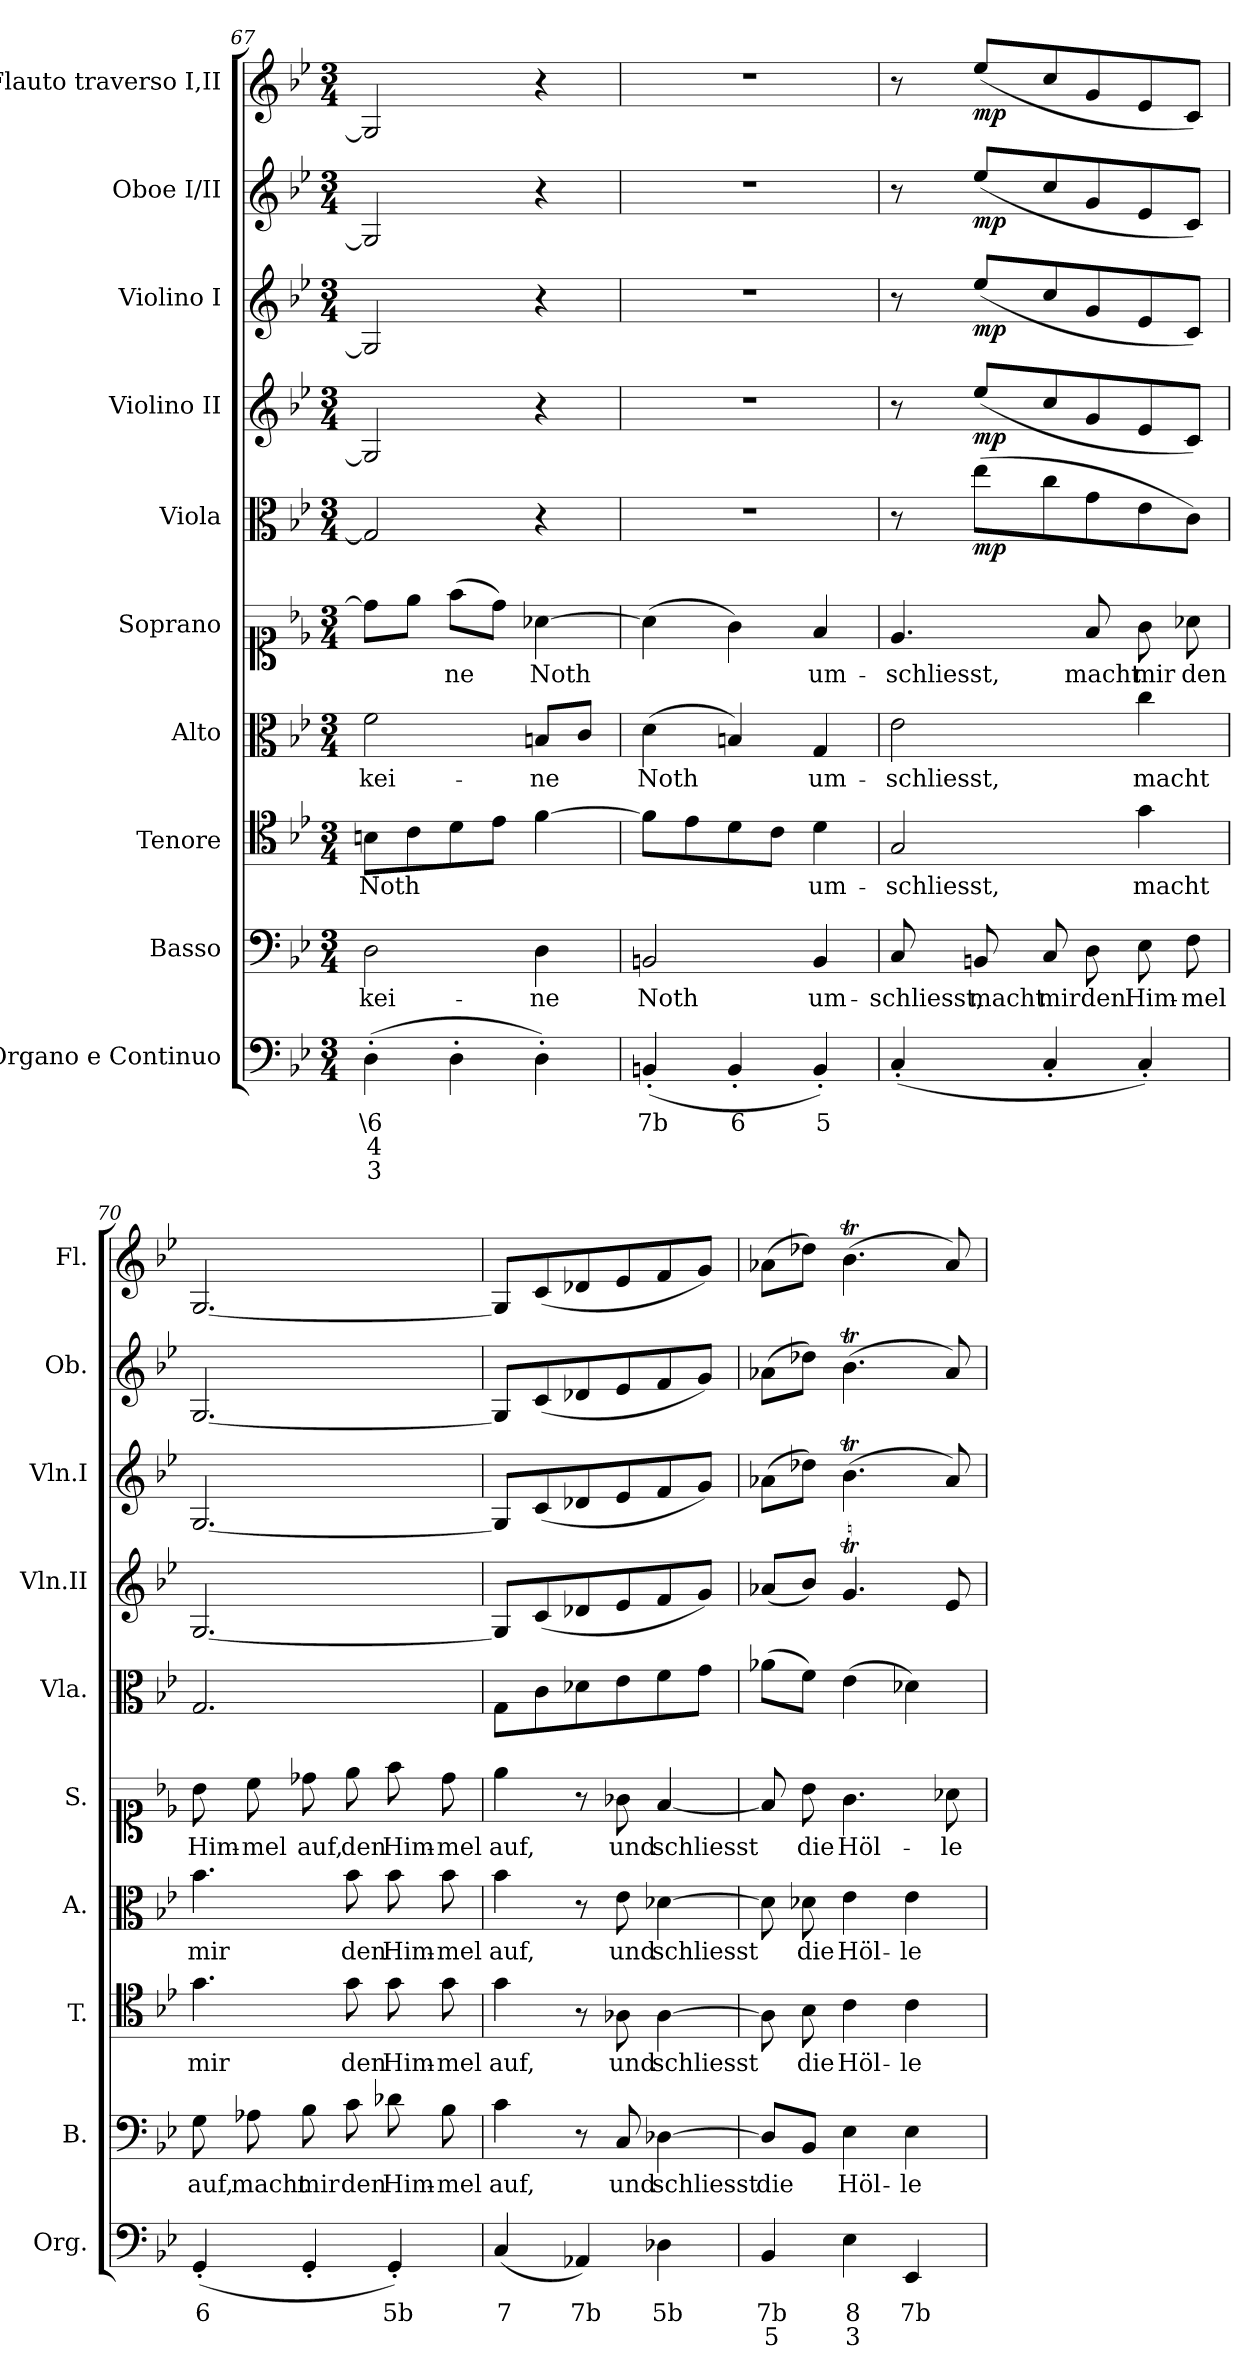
**kern	**text	**text	**text	**kern	**text	**kern	**text	**kern	**text	**kern	**text	**kern	**dynam	**kern	**dynam	**kern	**dynam	**kern	**dynam	**kern	**dynam
*part10	*part10	*part10	*part10	*part9	*part9	*part8	*part8	*part7	*part7	*part6	*part6	*part5	*part5	*part4	*part4	*part3	*part3	*part2	*part2	*part1	*part1
*staff10	*staff10	*staff10	*staff10	*staff9	*staff9	*staff8	*staff8	*staff7	*staff7	*staff6	*staff6	*staff5	*staff5	*staff4	*staff4	*staff3	*staff3	*staff2	*staff2	*staff1	*staff1
*I"Organo e  Continuo	*	*	*	*I"Basso	*	*I"Tenore	*	*I"Alto	*	*I"Soprano	*	*I"Viola	*	*I"Violino II	*	*I"Violino I	*	*I"Oboe I/II	*	*I"Flauto traverso I,II	*
*I'Org.	*	*	*	*I'B.	*	*I'T.	*	*I'A.	*	*I'S.	*	*I'Vla.	*	*I'Vln.II	*	*I'Vln.I	*	*I'Ob.	*	*I'Fl.	*
*clefF4	*	*	*	*clefF4	*	*clefC4	*	*clefC3	*	*clefC1	*	*clefC3	*	*clefG2	*	*clefG2	*	*clefG2	*	*clefG2	*
*k[b-e-]	*	*	*	*k[b-e-]	*	*k[b-e-]	*	*k[b-e-]	*	*k[b-e-]	*	*k[b-e-]	*	*k[b-e-]	*	*k[b-e-]	*	*k[b-e-]	*	*k[b-e-]	*
*M3/4	*	*	*	*M3/4	*	*M3/4	*	*M3/4	*	*M3/4	*	*M3/4	*	*M3/4	*	*M3/4	*	*M3/4	*	*M3/4	*
=67	=67	=67	=67	=67	=67	=67	=67	=67	=67	=67	=67	=67	=67	=67	=67	=67	=67	=67	=67	=67	=67
(>4D'\	\6	4	3	2D\	kei-	8Bn\L	Noth	2f\	kei-	8dd\L]	.	2G/]	.	2G/]	.	2G/]	.	2G/]	.	2G/]	.
.	.	.	.	.	.	8c\	.	.	.	8ee-\J	.	.	.	.	.	.	.	.	.	.	.
4D'\	.	.	.	.	.	8d\	.	.	.	(>8ff\L	-ne	.	.	.	.	.	.	.	.	.	.
.	.	.	.	.	.	8e-\J	.	.	.	8dd\J)	.	.	.	.	.	.	.	.	.	.	.
4D'\)	.	.	.	4D\	-ne	[4f\	.	8Bn/L	-ne	[4a-X\	Noth	4r	.	4r	.	4r	.	4r	.	4r	.
.	.	.	.	.	.	.	.	8c/J	.	.	.	.	.	.	.	.	.	.	.	.	.
=68	=68	=68	=68	=68	=68	=68	=68	=68	=68	=68	=68	=68	=68	=68	=68	=68	=68	=68	=68	=68	=68
(<4BBn'/	7b	.	.	2BBn/	Noth	8f\L]	.	(>4d\	Noth	(>4a-\]	.	2.r	.	2.r	.	2.r	.	2.r	.	2.r	.
.	.	.	.	.	.	8e-\	.	.	.	.	.	.	.	.	.	.	.	.	.	.	.
4BB'/	6	.	.	.	.	8d\	.	4Bn/)	.	4g\)	.	.	.	.	.	.	.	.	.	.	.
.	.	.	.	.	.	8c\J	.	.	.	.	.	.	.	.	.	.	.	.	.	.	.
4BB'/)	5	.	.	4BB/	um-	4d\	um-	4G/	um-	4f/	um-	.	.	.	.	.	.	.	.	.	.
=69	=69	=69	=69	=69	=69	=69	=69	=69	=69	=69	=69	=69	=69	=69	=69	=69	=69	=69	=69	=69	=69
(<4C'/	.	.	.	8C/	-schliesst,	2G/	-schliesst,	2e-\	-schliesst,	4.e-/	-schliesst,	8r	.	8r	.	8r	.	8r	.	8r	.
!	!	!	!	!	!	!	!	!	!	!	!	!	!LO:DY:b	!	!LO:DY:b	!	!LO:DY:b	!	!LO:DY:b	!	!LO:DY:b
.	.	.	.	8BBn/	macht	.	.	.	.	.	.	(>8ee-\L	mp	(<8ee-/L	mp	(<8ee-/L	mp	(<8ee-/L	mp	(<8ee-/L	mp
4C'/	.	.	.	8C/	mir	.	.	.	.	.	.	8cc\	.	8cc/	.	8cc/	.	8cc/	.	8cc/	.
.	.	.	.	8D\	den	.	.	.	.	8f/	macht	8g\	.	8g/	.	8g/	.	8g/	.	8g/	.
4C'/)	.	.	.	8E-\	Him-	4g\	macht	4cc\	macht	8g\	mir	8e-\	.	8e-/	.	8e-/	.	8e-/	.	8e-/	.
.	.	.	.	8F\	-mel	.	.	.	.	8a-X\	den	8c\J)	.	8c/J)	.	8c/J)	.	8c/J)	.	8c/J)	.
=70	=70	=70	=70	=70	=70	=70	=70	=70	=70	=70	=70	=70	=70	=70	=70	=70	=70	=70	=70	=70	=70
(<4GG'/	6	.	.	8G\	auf,	4.g\	mir	4.b-\	mir	8b-\	Him-	2.G/	.	[2.G/	.	[2.G/	.	[2.G/	.	[2.G/	.
.	.	.	.	8A-X\	macht	.	.	.	.	8cc\	-mel	.	.	.	.	.	.	.	.	.	.
4GG'/	.	.	.	8B-\	mir	.	.	.	.	8dd-X\	auf,	.	.	.	.	.	.	.	.	.	.
.	.	.	.	8c\	den	8g\	den	8b-\	den	8ee-\	den	.	.	.	.	.	.	.	.	.	.
4GG'/)	5b	.	.	8d-X\	Him-	8g\	Him-	8b-\	Him-	8ff\	Him-	.	.	.	.	.	.	.	.	.	.
.	.	.	.	8B-\	-mel	8g\	-mel	8b-\	-mel	8dd-\	-mel	.	.	.	.	.	.	.	.	.	.
=71	=71	=71	=71	=71	=71	=71	=71	=71	=71	=71	=71	=71	=71	=71	=71	=71	=71	=71	=71	=71	=71
(<4C/	7	.	.	4c\	auf,	4g\	auf,	4b-\	auf,	4ee-\	auf,	8G\L	.	8G/L]	.	8G/L]	.	8G/L]	.	8G/L]	.
.	.	.	.	.	.	.	.	.	.	.	.	8c\	.	(<8c/	.	(<8c/	.	(<8c/	.	(<8c/	.
4AA-X/)	7b	.	.	8r	.	8r	.	8r	.	8r	.	8d-X\	.	8d-X/	.	8d-X/	.	8d-X/	.	8d-X/	.
.	.	.	.	8C/	und	8A-X\	und	8e-\	und	8g-X\	und	8e-\	.	8e-/	.	8e-/	.	8e-/	.	8e-/	.
4D-X\	5b	.	.	[4D-X\	schliesst	[4A-\	schliesst	[4d-X\	schliesst	[4f/	schliesst	8f\	.	8f/	.	8f/	.	8f/	.	8f/	.
.	.	.	.	.	.	.	.	.	.	.	.	8g\J	.	8g/J)	.	8g/J)	.	8g/J)	.	8g/J)	.
=72	=72	=72	=72	=72	=72	=72	=72	=72	=72	=72	=72	=72	=72	=72	=72	=72	=72	=72	=72	=72	=72
4BB-/	7b	5	.	8D-/L]	die	8A-\]	.	8d-\]	.	8f/]	.	(>8a-X\L	.	(<8a-X/L	.	(>8a-X\L	.	(>8a-X\L	.	(>8a-X\L	.
.	.	.	.	8BB-/J	.	8B-\	die	8d-X\	die	8b-\	die	8f\J)	.	8b-/J)	.	8dd-X\J)	.	8dd-X\J)	.	8dd-X\J)	.
4E-\	8	3	.	4E-\	Höl-	4c\	Höl-	4e-\	Höl-	4.g\	Höl-	(>4e-\	.	4.gT/	.	(>4.b-T\	.	(>4.b-T\	.	(>4.b-T\	.
4EE-/	7b	.	.	4E-\	-le	4c\	-le	4e-\	-le	.	.	4d-X\)	.	.	.	.	.	.	.	.	.
.	.	.	.	.	.	.	.	.	.	8a-X\	-le	.	.	8e-/	.	8a-/)	.	8a-/)	.	8a-/)	.
=	=	=	=	=	=	=	=	=	=	=	=	=	=	=	=	=	=	=	=	=	=
*-	*-	*-	*-	*-	*-	*-	*-	*-	*-	*-	*-	*-	*-	*-	*-	*-	*-	*-	*-	*-	*-
